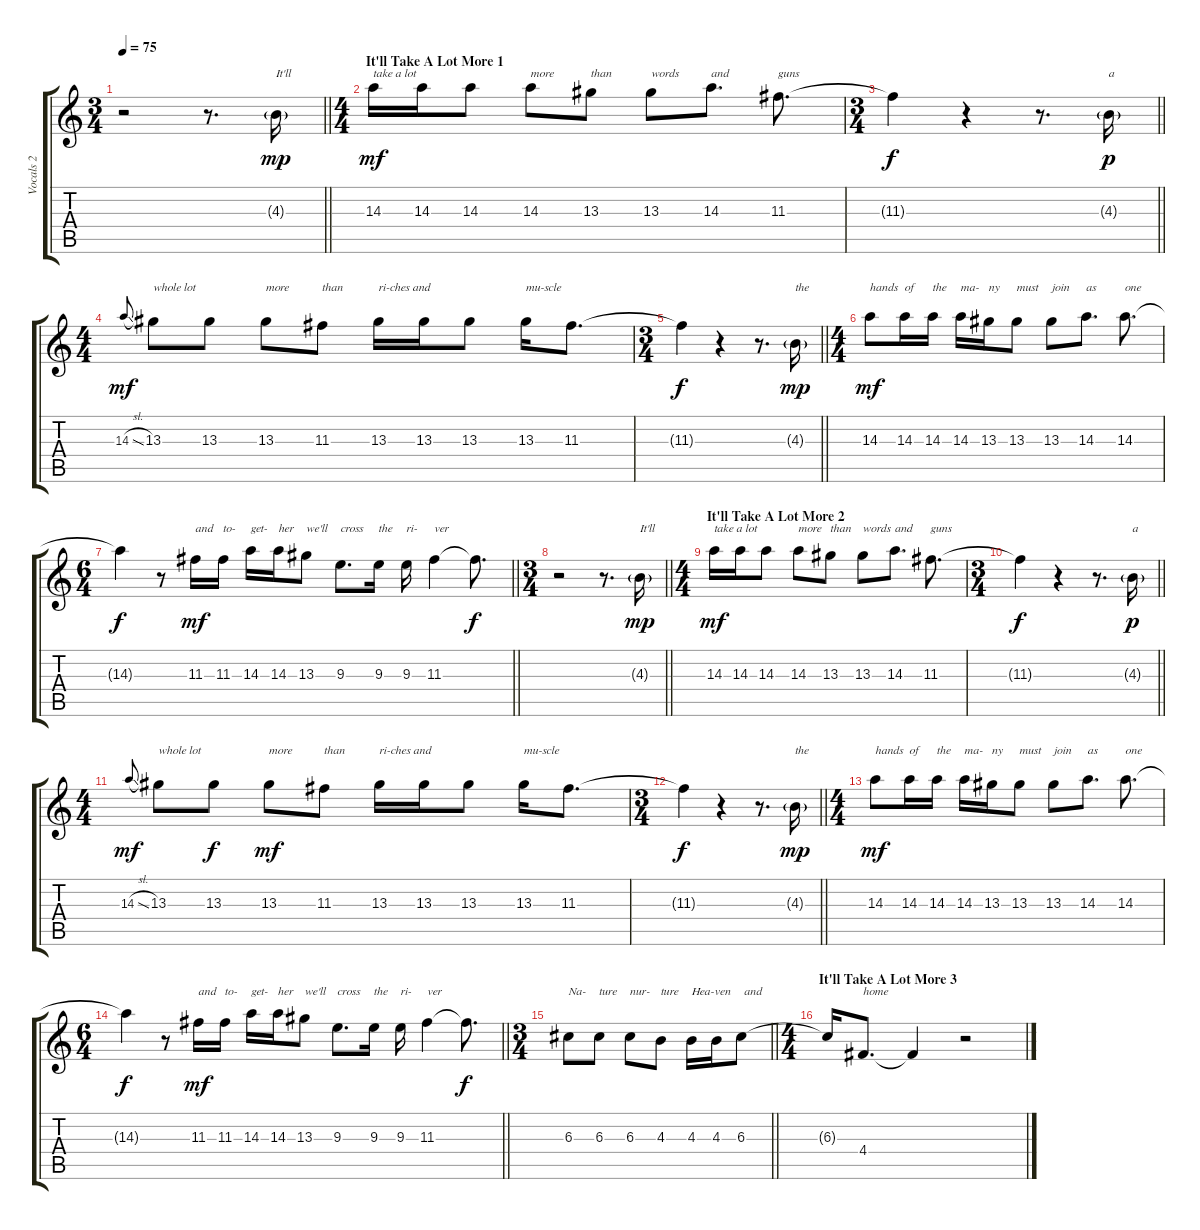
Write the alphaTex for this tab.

\track ("Vocals 2" "Vocals 2") {instrument electricguitarjazz}
\staff {score tabs}
\tuning (E4 B3 G3 D3 A2 E2) {hide}
\ts (3 4)
\tempo 75
\clef g2
\barLineRight lightlight
\ks c
r.2{dy f} r.8{d} 4.3{g}.16{txt "It'll" dy mp} |
\ts (4 4)
\section ("" "It'll Take A Lot More 1")
14.3.16{txt "take a lot" dy mf} 14.3.16 14.3.8 14.3.8{txt "more"} 13.3.8{txt "than"} 13.3.8{txt "words"} 14.3.8{d txt "and"} 11.3.8{d txt "guns"} |
\ts (3 4)
\barLineRight lightlight
11.3{t}.4{dy f} r.4 r.8{d} 4.3{g}.16{txt "a" dy p} |
\ts (4 4)
14.3{sl}.8{gr onbeat dy mf} 13.3.8{txt "whole lot"} 13.3.8 13.3.8{txt "more"} 11.3.8{txt "than"} 13.3.16{txt "ri-ches and"} 13.3.16 13.3.8 13.3.16{txt "mu-scle"} 11.3.8{d} |
\ts (3 4)
\barLineRight lightlight
11.3{t}.4{dy f} r.4 r.8{d} 4.3{g}.16{txt "the" dy mp} |
\ts (4 4)
14.3.8{txt "hands" dy mf} 14.3.16{txt "of"} 14.3.16{txt "the"} 14.3.16{txt "ma-"} 13.3.16{txt "ny"} 13.3.8{txt "must"} 13.3.8{txt "join"} 14.3.8{d txt "as"} 14.3.8{d txt "one"} |
\ts (6 4)
\barLineRight lightlight
14.3{t}.4{dy f} r.8 11.3.16{txt "and" dy mf} 11.3.16{txt "to-"} 14.3.16{txt "get-"} 14.3.16{txt "her"} 13.3.8{txt "we'll"} 9.3.8{d txt "cross"} 9.3.16{txt "the"} 9.3.16{txt "ri-"} 11.3.4{txt "ver"} 11.3{t}.8{d dy f} |
\ts (3 4)
\barLineRight lightlight
r.2 r.8{d} 4.3{g}.16{txt "It'll" dy mp} |
\ts (4 4)
\section ("" "It'll Take A Lot More 2")
14.3.16{txt "take a lot" dy mf} 14.3.16 14.3.8 14.3.8{txt "more"} 13.3.8{txt "than"} 13.3.8{txt "words"} 14.3.8{d txt "and"} 11.3.8{d txt "guns"} |
\ts (3 4)
\barLineRight lightlight
11.3{t}.4{dy f} r.4 r.8{d} 4.3{g}.16{txt "a" dy p} |
\ts (4 4)
14.3{sl}.8{gr onbeat dy mf} 13.3.8{txt "whole lot"} 13.3.8{dy f} 13.3.8{txt "more" dy mf} 11.3.8{txt "than"} 13.3.16{txt "ri-ches and"} 13.3.16 13.3.8 13.3.16{txt "mu-scle"} 11.3.8{d} |
\ts (3 4)
\barLineRight lightlight
11.3{t}.4{dy f} r.4 r.8{d} 4.3{g}.16{txt "the" dy mp} |
\ts (4 4)
14.3.8{txt "hands" dy mf} 14.3.16{txt "of"} 14.3.16{txt "the"} 14.3.16{txt "ma-"} 13.3.16{txt "ny"} 13.3.8{txt "must"} 13.3.8{txt "join"} 14.3.8{d txt "as"} 14.3.8{d txt "one"} |
\ts (6 4)
\barLineRight lightlight
14.3{t}.4{dy f} r.8 11.3.16{txt "and" dy mf} 11.3.16{txt "to-"} 14.3.16{txt "get-"} 14.3.16{txt "her"} 13.3.8{txt "we'll"} 9.3.8{d txt "cross"} 9.3.16{txt "the"} 9.3.16{txt "ri-"} 11.3.4{txt "ver"} 11.3{t}.8{d dy f} |
\ts (3 4)
\barLineRight lightlight
6.3.8{txt "Na-"} 6.3.8{txt "ture"} 6.3.8{txt "nur-"} 4.3.8{txt "ture"} 4.3.16{txt "Hea-ven"} 4.3.16 6.3.8{txt " and"} |
\ts (4 4)
\section ("" "It'll Take A Lot More 3")
6.3{t}.16 4.4.8{d txt "home"} 4.4{t}.4 r.2
